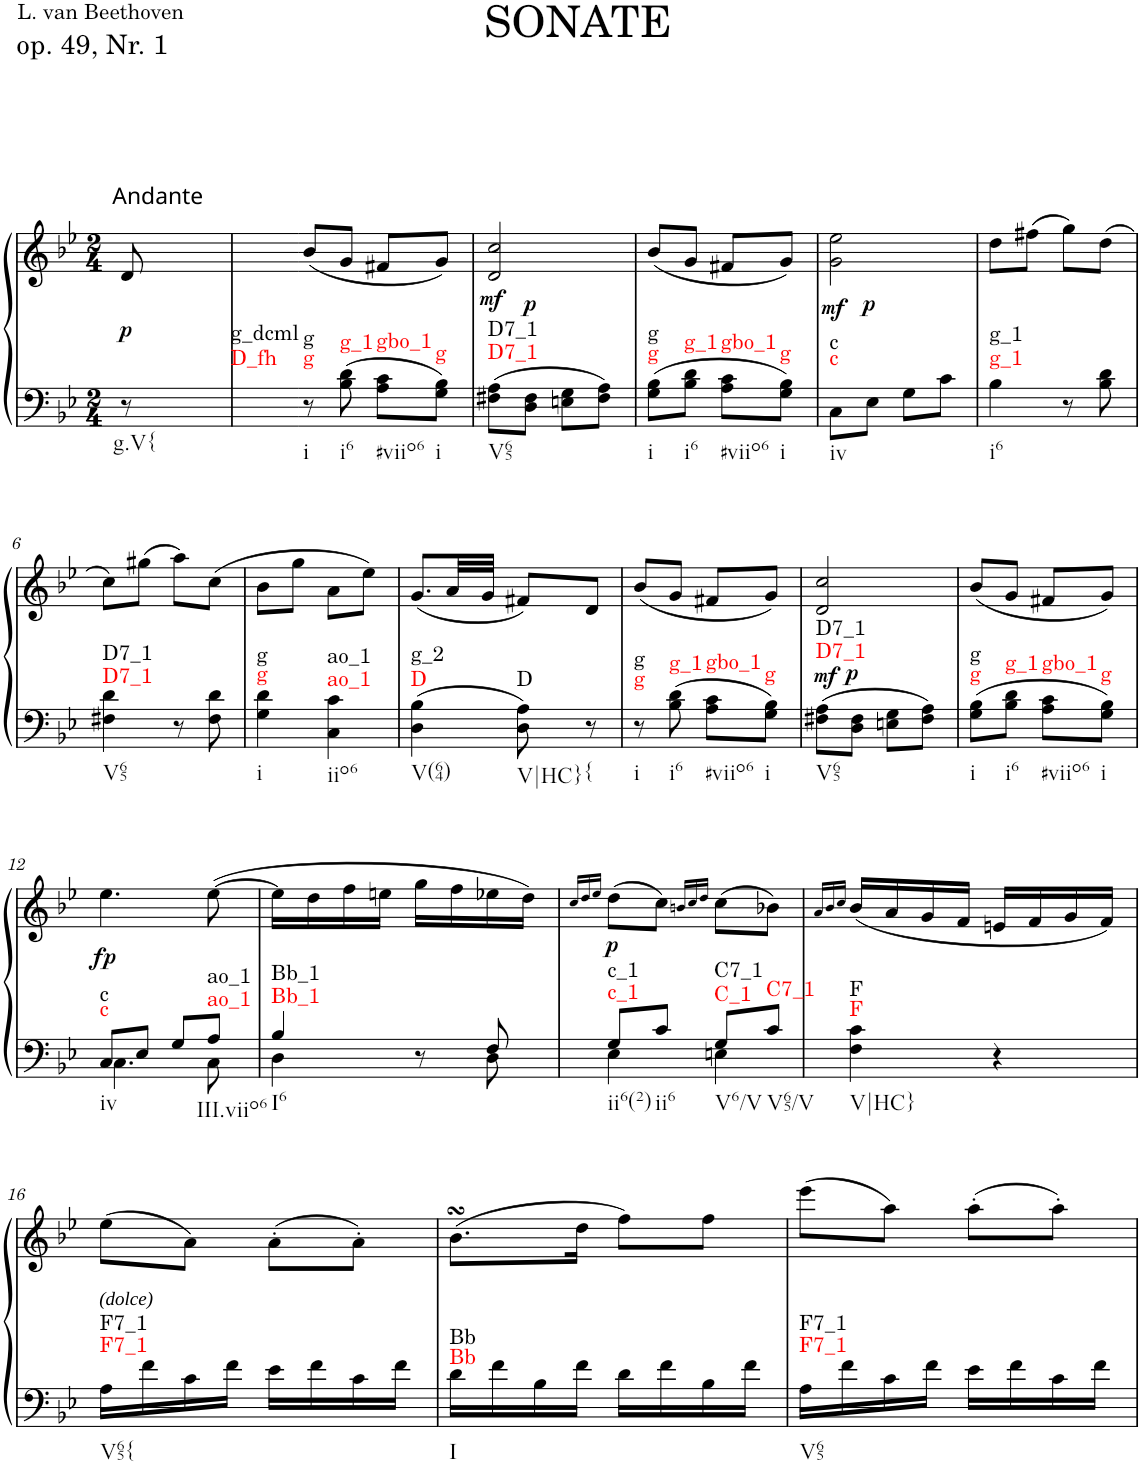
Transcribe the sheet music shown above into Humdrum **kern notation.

**kern	**kern	**dynam	**harte
*part1	*part1	*part1	*part1
*staff2	*staff1	*staff1/2	*
*I"Klavier linke Hand	*	*	*
*clefF4	*clefG2	*	*
*k[b-e-]	*k[b-e-]	*	*
*M2/4	*M2/4	*	*
=	=	=	=
!	!LO:TX:a:t=Andante	!	!
!	!	!LO:DY:b	!LO:H:n=1:kt=D_fh
!	!	!	!LO:H:n=2:kt=g_dcml
8r	8d/	p	N N
=1	=1	=1	=1
!	!	!	!LO:H:n=1:kt=g
!	!	!	!LO:H:n=2:kt=g
8r	(8b-/L	.	N N
!	!	!	!LO:H:kt=g_1
8B-\ 8d\	8g/J	.	N
!	!	!	!LO:H:kt=gbo_1
8A\ 8c\L	8f#X/L	.	N
!	!	!	!LO:H:kt=g
8G\ 8B-\J	8g/J)	.	N
=2	=2	=2	=2
!	!	!LO:DY:b	!LO:H:n=1:kt=D7_1
*	*^	*	*
!	!	!	!	!LO:H:n=2:kt=D7_1
8F#X\ 8A\L	2d/ 2cc/	8ryy	mf	N N
!	!	!	!LO:DY:b	!
8D\ 8F#\J	.	4.ryy	p	.
8En\ 8G\L	.	.	.	.
8F#\ 8A\J	.	.	.	.
=3	=3	=3	=3	=3
!	!	!	!	!LO:H:n=1:kt=g
!	!	!	!	!LO:H:n=2:kt=g
*	*v	*v	*	*
8G\ 8B-\L	(8b-/L	.	N N
!	!	!	!LO:H:kt=g_1
8B-\ 8d\J	8g/J	.	N
!	!	!	!LO:H:kt=gbo_1
8A\ 8c\L	8f#X/L	.	N
!	!	!	!LO:H:kt=g
8G\ 8B-\J	8g/J)	.	N
=4	=4	=4	=4
!	!	!LO:DY:b	!LO:H:n=1:kt=c
*	*^	*	*
!	!	!	!	!LO:H:n=2:kt=c
8C\L	2g\ 2ee-\	8ryy	mf	N N
!	!	!	!LO:DY:b	!
8E-\J	.	4.ryy	p	.
8G\L	.	.	.	.
8c\J	.	.	.	.
=5	=5	=5	=5	=5
!	!	!	!	!LO:H:n=1:kt=g_1
!	!	!	!	!LO:H:n=2:kt=g_1
*	*v	*v	*	*
4B-\	8dd\L	.	N N
.	(8ff#X\J	.	.
8r	8gg\L)	.	.
8B-\ 8d\	(8dd\J	.	.
!!LO:LB:g=z
=6	=6	=6	=6
!	!	!	!LO:H:n=1:kt=D7_1
!	!	!	!LO:H:n=2:kt=D7_1
4F#X\ 4d\	8cc\L)	.	N N
.	(8gg#X\J	.	.
8r	8aa\L)	.	.
8F#\ 8d\	(8cc\J	.	.
=7	=7	=7	=7
!	!	!	!LO:H:n=1:kt=g
!	!	!	!LO:H:n=2:kt=g
4G\ 4d\	8b-\L	.	N N
.	8gg\J	.	.
!	!	!	!LO:H:n=1:kt=ao_1
!	!	!	!LO:H:n=2:kt=ao_1
4C\ 4c\	8a\L	.	N N
.	8ee-\J)	.	.
=8	=8	=8	=8
!	!	!	!LO:H:n=1:kt=D
!	!	!	!LO:H:n=2:kt=g_2
4D\ 4B-\	(8.g/L	.	N N
.	32a/LL	.	.
.	32g/JJJ	.	.
!	!	!	!LO:H:kt=D
8D\ 8A\	8f#X/L)	.	N
!	!	!	!LO:H:kt={
8r	8d/J	.	N
=9	=9	=9	=9
!	!	!	!LO:H:n=1:kt=g
!	!	!	!LO:H:n=2:kt=g
8r	(8b-/L	.	N N
!	!	!	!LO:H:kt=g_1
8B-\ 8d\	8g/J	.	N
!	!	!	!LO:H:kt=gbo_1
8A\ 8c\L	8f#X/L	.	N
!	!	!	!LO:H:kt=g
8G\ 8B-\J	8g/J)	.	N
=10	=10	=10	=10
!	!	!LO:DY:a=2	!LO:H:n=1:kt=D7_1
!	!	!	!LO:H:n=2:kt=D7_1
8F#X\ 8A\L	2d/ 2cc/	mf	N N
!	!	!LO:DY:a=2	!
8D\ 8F#\J	.	p	.
8En\ 8G\L	.	.	.
8F#\ 8A\J	.	.	.
=11	=11	=11	=11
!	!	!	!LO:H:n=1:kt=g
!	!	!	!LO:H:n=2:kt=g
8G\ 8B-\L	(8b-/L	.	N N
!	!	!	!LO:H:kt=g_1
8B-\ 8d\J	8g/J	.	N
!	!	!	!LO:H:kt=gbo_1
8A\ 8c\L	8f#X/L	.	N
!	!	!	!LO:H:kt=g
8G\ 8B-\J	8g/J)	.	N
!!LO:LB:g=z
=12	=12	=12	=12
*^	*	*	*
!	!	!	!LO:DY:b	!LO:H:n=1:kt=c
!	!	!	!	!LO:H:n=2:kt=c
8C/L	4.C\	4.ee-\	fp	N N
8E-/J	.	.	.	.
8G/L	.	.	.	.
!	!	!	!	!LO:H:n=1:kt=ao_1
!	!	!	!	!LO:H:n=2:kt=ao_1
8A/J	8C\	([8ee-\	.	N N
=13	=13	=13	=13	=13
!	!	!	!	!LO:H:n=1:kt=Bb_1
!	!	!	!	!LO:H:n=2:kt=Bb_1
4B-/	4D\	16ee-\LL]	.	N N
.	.	16dd\	.	.
.	.	16ff\	.	.
.	.	16een\JJ	.	.
8r	8ryy	16gg\LL	.	.
.	.	16ff\	.	.
8F/	8D\	16ee-X\	.	.
.	.	16dd\JJ)	.	.
=14	=14	=14	=14	=14
.	.	16qcc/LL	.	.
.	.	16qdd/	.	.
.	.	16qee-/JJ	.	.
!	!	!	!LO:DY:b	!LO:H:n=1:kt=c_1
!	!	!	!	!LO:H:n=2:kt=c_1
8G/L	4E-\	(8dd\L	p	N N
8c/J	.	8cc\J)	.	.
.	.	16qbn/LL	.	.
.	.	16qcc/	.	.
.	.	16qdd/JJ	.	.
!	!	!	!	!LO:H:n=1:kt=C_1
!	!	!	!	!LO:H:n=2:kt=C7_1
8G/L	4En\	(8cc\L	.	N N
!	!	!	!	!LO:H:kt=C7_1
8c/J	.	8b-X\J)	.	N
*v	*v	*	*	*
=15	=15	=15	=15
.	16qa/LL	.	.
.	16qb-/	.	.
.	16qcc/JJ	.	.
!	!	!	!LO:H:n=1:kt=F
!	!	!	!LO:H:n=2:kt=F
4F\ 4c\	(16b-/LL	.	N N
.	16a/	.	.
.	16g/	.	.
.	16f/JJ	.	.
4r	16en/LL	.	.
.	16f/	.	.
.	16g/	.	.
.	16f/JJ)	.	.
!!LO:LB:g=z
=16	=16	=16	=16
*^	*	*	*
!	!	!LO:TX:b:i:t=(dolce)	!	!LO:H:n=1:kt=F7_1
!	!	!	!	!LO:H:n=2:kt=F7_1
2ryy	16A\LL	(8ee-\L	.	N N
.	16f\	.	.	.
.	16c\	8a\J)	.	.
.	16f\JJ	.	.	.
.	16e-\LL	(8a'\L	.	.
.	16f\	.	.	.
.	16c\	8a'\J)	.	.
.	16f\JJ	.	.	.
=17	=17	=17	=17	=17
!	!	!	!	!LO:H:n=1:kt=Bb
!	!	!	!	!LO:H:n=2:kt=Bb
*v	*v	*	*	*
16d\LL	(8.b-sSSs\L	.	N N
16f\	.	.	.
16B-\	.	.	.
16f\JJ	16dd\Jk	.	.
16d\LL	8ff\L)	.	.
16f\	.	.	.
16B-\	8ff\J	.	.
16f\JJ	.	.	.
=18	=18	=18	=18
!	!	!	!LO:H:n=1:kt=F7_1
!	!	!	!LO:H:n=2:kt=F7_1
16A\LL	(8eee-\L	.	N N
16f\	.	.	.
16c\	8aa\J)	.	.
16f\JJ	.	.	.
16e-\LL	(8aa'\L	.	.
16f\	.	.	.
16c\	8aa'\J)	.	.
16f\JJ	.	.	.
=	=	=	=
*-	*-	*-	*-
